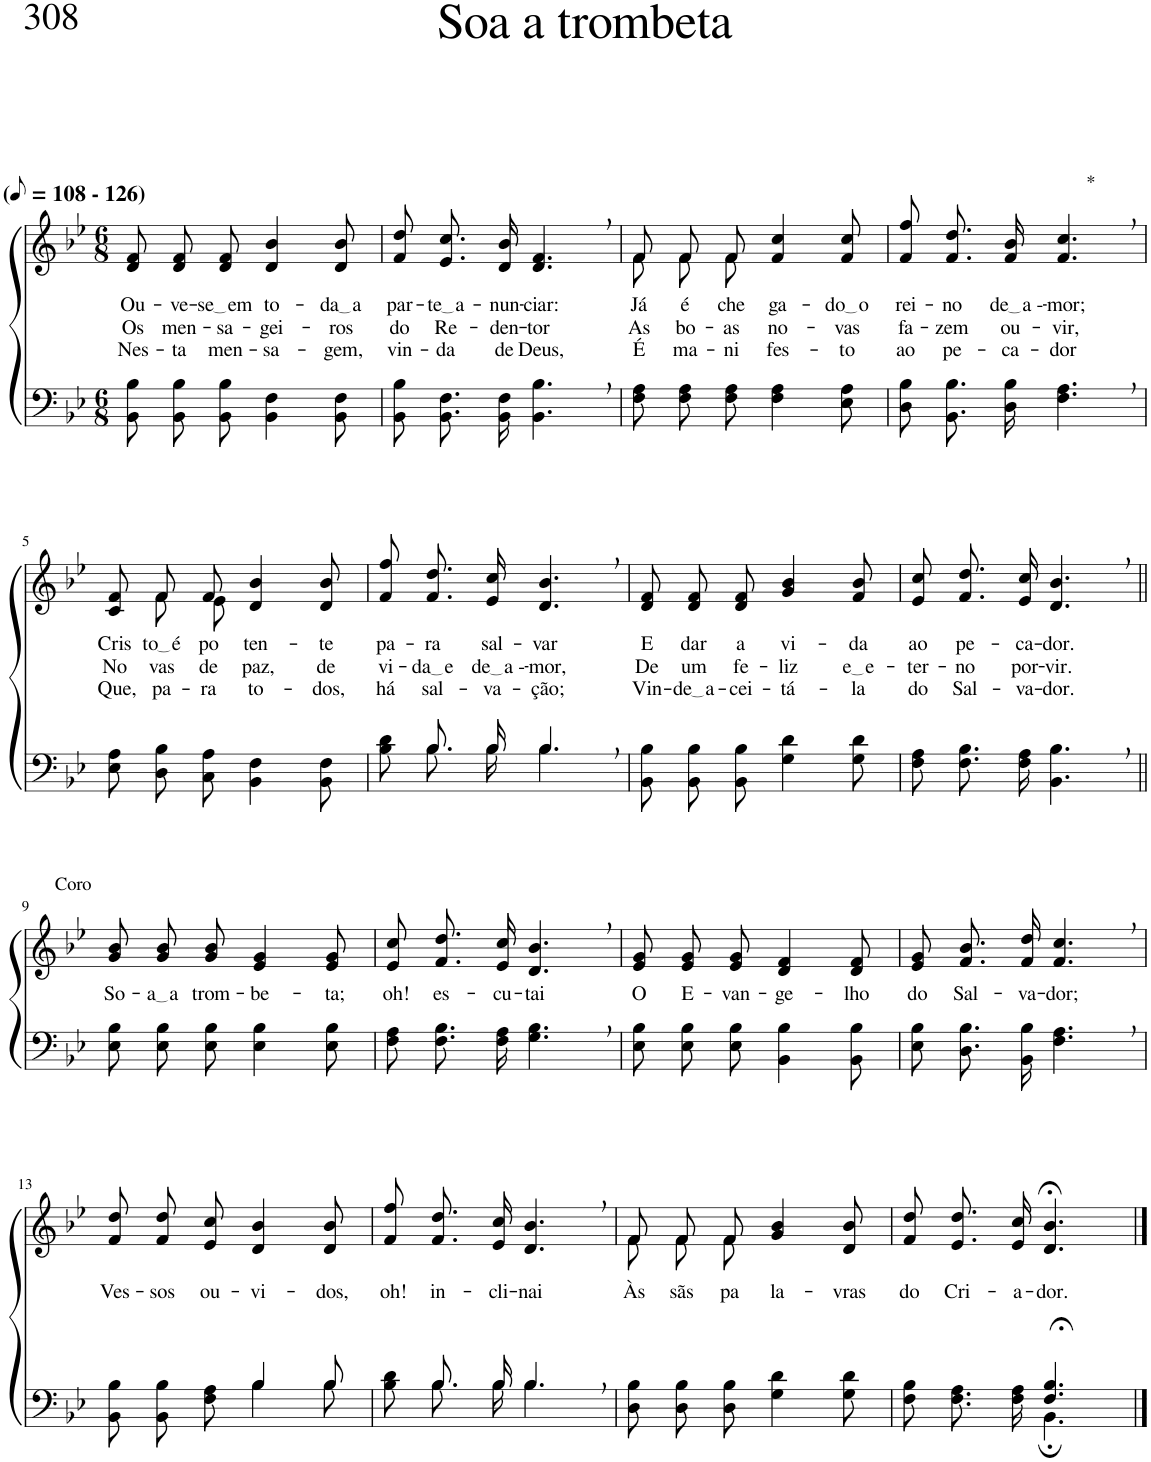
**kern	**kern	**text	**text	**text
*part2	*part1	*part1	*part1	*part1
*staff2	*staff1	*staff1	*staff1	*staff1
*I"Parte III e IV	*I"Parte I e II	*	*	*
*clefF4	*clefG2	*	*	*
*Trd1c2	*Trd1c2	*	*	*
*k[b-e-]	*k[b-e-]	*	*	*
*M6/8	*M6/8	*	*	*
*MM54	*MM54	*	*	*
=1	=1	=1	=1	=1
!	!LO:TX:a:B:t=(	!	!	!
!	!LO:TX:a:B:t=- 126)	!	!	!
!	!	!LO:LY:b	!LO:LY:b	!LO:LY:b
8BB-\ 8B-\L	8d/ 8f/L	Ou-	Os	Nes-
!	!	!LO:LY:b	!LO:LY:b	!LO:LY:b
8BB-\ 8B-\	8d/ 8f/	-ve-	men-	-ta
!	!	!LO:LY:b	!LO:LY:b	!LO:LY:b
8BB-\ 8B-\J	8d/ 8f/J	se em	-sa-	men-
!	!	!LO:LY:b	!LO:LY:b	!LO:LY:b
4BB-\ 4F\	4d/ 4b-/	to-	-gei-	-sa-
!	!	!LO:LY:b	!LO:LY:b	!LO:LY:b
8BB-\ 8F\	8d/ 8b-/	da a	-ros	-gem,
=2	=2	=2	=2	=2
!	!	!LO:LY:b	!LO:LY:b	!LO:LY:b
8BB-\ 8B-\L	8f/ 8dd/L	par-	do	vin-
!	!	!LO:LY:b	!LO:LY:b	!LO:LY:b
8.BB-\ 8.F\	8.e-/ 8.cc/	te a	Re-	-da
!	!	!LO:LY:b	!LO:LY:b	!LO:LY:b
16BB-\ 16F\Jk	16d/ 16b-/Jk	-nun-	-den-	de
!	!	!LO:LY:b	!LO:LY:b	!LO:LY:b
4.BB-\, 4.B-\,	4.d/, 4.f/,	-ciar:	-tor	Deus,
=3	=3	=3	=3	=3
*	*^	*	*	*
!	!	!	!LO:LY:b	!LO:LY:b	!LO:LY:b
8F\ 8A\L	8f/L	8f\L	Já	As	É
!	!	!	!LO:LY:b	!LO:LY:b	!LO:LY:b
8F\ 8A\	8f/	8f\	é	bo-	ma-
!	!	!	!LO:LY:b	!LO:LY:b	!LO:LY:b
8F\ 8A\J	8f/J	8f\J	che-	-as	-ni-
!	!	!	!LO:LY:b	!LO:LY:b	!LO:LY:b
4F\ 4A\	4f/ 4cc/	4.ryy	-ga-	no-	-fes-
!	!	!	!LO:LY:b	!LO:LY:b	!LO:LY:b
8E-\ 8A\	8f/ 8cc/	.	do o	-vas	-to
*	*v	*v	*	*	*
=4	=4	=4	=4	=4
!	!	!LO:LY:b	!LO:LY:b	!LO:LY:b
8D\ 8B-\L	8f/ 8ff/L	rei-	fa-	ao
!	!	!LO:LY:b	!LO:LY:b	!LO:LY:b
8.BB-\ 8.B-\	8.f/ 8.dd/	-no	-zem	pe-
!	!	!LO:LY:b	!LO:LY:b	!LO:LY:b
16D\ 16B-\Jk	16f/ 16b-/Jk	de a -	ou-	-ca-
!	!LO:TX:a:t=*	!	!	!
!	!	!LO:LY:b	!LO:LY:b	!LO:LY:b
4.F\, 4.A\,	4.f/, 4.cc/,	-mor;	-vir,	-dor
!!LO:LB:g=z
=5	=5	=5	=5	=5
!	!	!LO:LY:b	!LO:LY:b	!LO:LY:b
*	*^	*	*	*
8E-\ 8A\L	8c/ 8f/L	8ryy	Cris-	No-	Que,
!	!	!	!LO:LY:b	!LO:LY:b	!LO:LY:b
8D\ 8B-\	8f/	8f\L	to é	-vas	pa-
!	!	!	!LO:LY:b	!LO:LY:b	!LO:LY:b
8C\ 8A\J	8f/J	8e-\J	po-	de	-ra
!	!	!	!LO:LY:b	!LO:LY:b	!LO:LY:b
4BB-\ 4F\	4d/ 4b-/	4.ryy	-ten-	paz,	to-
!	!	!	!LO:LY:b	!LO:LY:b	!LO:LY:b
8BB-\ 8F\	8d/ 8b-/	.	-te	de	-dos,
*	*v	*v	*	*	*
=6	=6	=6	=6	=6
*^	*	*	*	*
!	!	!	!LO:LY:b	!LO:LY:b	!LO:LY:b
8B-\ 8d\L	8ryy	8f/ 8ff/L	pa-	vi-	há
!	!	!	!LO:LY:b	!LO:LY:b	!LO:LY:b
8.B-\	8.B-/L	8.f/ 8.dd/	-ra	da e	sal-
!	!	!	!LO:LY:b	!LO:LY:b	!LO:LY:b
16B-\Jk	16B-/Jk	16e-/ 16cc/Jk	sal-	de a -	-va-
!	!	!	!LO:LY:b	!LO:LY:b	!LO:LY:b
4.B-,\	4.B-/	4.d/, 4.b-/,	-var	-mor,	-ção;
=7	=7	=7	=7	=7	=7
!	!	!	!LO:LY:b	!LO:LY:b	!LO:LY:b
*v	*v	*	*	*	*
8BB-\ 8B-\L	8d/ 8f/L	E	De	Vin-
!	!	!LO:LY:b	!LO:LY:b	!LO:LY:b
8BB-\ 8B-\	8d/ 8f/	dar	um	de a
!	!	!LO:LY:b	!LO:LY:b	!LO:LY:b
8BB-\ 8B-\J	8d/ 8f/J	a	fe-	-cei-
!	!	!LO:LY:b	!LO:LY:b	!LO:LY:b
4G\ 4d\	4g/ 4b-/	vi-	-liz	-tá-
!	!	!LO:LY:b	!LO:LY:b	!LO:LY:b
8G\ 8d\	8f/ 8b-/	-da	e e	-la
=8	=8	=8	=8	=8
!	!	!LO:LY:b	!LO:LY:b	!LO:LY:b
8F\ 8A\L	8e-/ 8cc/L	ao	-ter-	do
!	!	!LO:LY:b	!LO:LY:b	!LO:LY:b
8.F\ 8.B-\	8.f/ 8.dd/	pe-	-no	Sal-
!	!	!LO:LY:b	!LO:LY:b	!LO:LY:b
16F\ 16A\Jk	16e-/ 16cc/Jk	-ca-	por-	-va-
!	!	!LO:LY:b	!LO:LY:b	!LO:LY:b
4.BB-\, 4.B-\,	4.d/, 4.b-/,	-dor.	-vir.	-dor.
!!LO:LB:g=z
=9||	=9||	=9||	=9||	=9||
!	!LO:TX:a:t=Coro	!	!	!
!	!	!LO:LY:b	!	!
8E-\ 8B-\L	8g/ 8b-/L	So-	.	.
!	!	!LO:LY:b	!	!
8E-\ 8B-\	8g/ 8b-/	a a	.	.
!	!	!LO:LY:b	!	!
8E-\ 8B-\J	8g/ 8b-/J	trom-	.	.
!	!	!LO:LY:b	!	!
4E-\ 4B-\	4e-/ 4g/	-be-	.	.
!	!	!LO:LY:b	!	!
8E-\ 8B-\	8e-/ 8g/	-ta;	.	.
=10	=10	=10	=10	=10
!	!	!LO:LY:b	!	!
8F\ 8A\L	8e-/ 8cc/L	oh!	.	.
!	!	!LO:LY:b	!	!
8.F\ 8.B-\	8.f/ 8.dd/	es-	.	.
!	!	!LO:LY:b	!	!
16F\ 16A\Jk	16e-/ 16cc/Jk	-cu-	.	.
!	!	!LO:LY:b	!	!
4.G\, 4.B-\,	4.d/, 4.b-/,	-tai	.	.
=11	=11	=11	=11	=11
!	!	!LO:LY:b	!	!
8E-\ 8B-\L	8e-/ 8g/L	O	.	.
!	!	!LO:LY:b	!	!
8E-\ 8B-\	8e-/ 8g/	E-	.	.
!	!	!LO:LY:b	!	!
8E-\ 8B-\J	8e-/ 8g/J	-van-	.	.
!	!	!LO:LY:b	!	!
4BB-\ 4B-\	4d/ 4f/	-ge-	.	.
!	!	!LO:LY:b	!	!
8BB-\ 8B-\	8d/ 8f/	-lho	.	.
=12	=12	=12	=12	=12
!	!	!LO:LY:b	!	!
8E-\ 8B-\L	8e-/ 8g/L	do	.	.
!	!	!LO:LY:b	!	!
8.D\ 8.B-\	8.f/ 8.b-/	Sal-	.	.
!	!	!LO:LY:b	!	!
16BB-\ 16B-\Jk	16f/ 16dd/Jk	-va-	.	.
!	!	!LO:LY:b	!	!
4.F\, 4.A\,	4.f/, 4.cc/,	-dor;	.	.
!!LO:LB:g=z
=13	=13	=13	=13	=13
*^	*	*	*	*
!	!	!	!LO:LY:b	!	!
4.ryy	8BB-\ 8B-\L	8f/ 8dd/L	Ves-	.	.
!	!	!	!LO:LY:b	!	!
.	8BB-\ 8B-\	8f/ 8dd/	-sos	.	.
!	!	!	!LO:LY:b	!	!
.	8F\ 8A\J	8e-/ 8cc/J	ou-	.	.
!	!	!	!LO:LY:b	!	!
4B-/	4B-\	4d/ 4b-/	-vi-	.	.
!	!	!	!LO:LY:b	!	!
8B-/	8B-\	8d/ 8b-/	-dos,	.	.
=14	=14	=14	=14	=14	=14
!	!	!	!LO:LY:b	!	!
8B-\ 8d\L	8ryy	8f/ 8ff/L	oh!	.	.
!	!	!	!LO:LY:b	!	!
8.B-\	8.B-/L	8.f/ 8.dd/	in-	.	.
!	!	!	!LO:LY:b	!	!
16B-\Jk	16B-/Jk	16e-/ 16cc/Jk	-cli-	.	.
!	!	!	!LO:LY:b	!	!
4.B-,\	4.B-/	4.d/, 4.b-/,	-nai	.	.
=15	=15	=15	=15	=15	=15
*	*	*^	*	*	*
!	!	!	!	!LO:LY:b	!	!
*v	*v	*	*	*	*	*
8D\ 8B-\L	8f/L	8f\L	Às	.	.
!	!	!	!LO:LY:b	!	!
8D\ 8B-\	8f/	8f\	sãs	.	.
!	!	!	!LO:LY:b	!	!
8D\ 8B-\J	8f/J	8f\J	pa-	.	.
!	!	!	!LO:LY:b	!	!
4G\ 4d\	4g/ 4b-/	4.ryy	-la-	.	.
!	!	!	!LO:LY:b	!	!
8G\ 8d\	8d/ 8b-/	.	-vras	.	.
*	*v	*v	*	*	*
=16	=16	=16	=16	=16
*^	*	*	*	*
!	!	!	!LO:LY:b	!	!
4.ryy	8F\ 8B-\L	8f/ 8dd/L	do	.	.
!	!	!	!LO:LY:b	!	!
.	8.F\ 8.A\	8.e-/ 8.dd/	Cri-	.	.
!	!	!	!LO:LY:b	!	!
.	16F\ 16A\Jk	16e-/ 16cc/Jk	-a-	.	.
!	!	!	!LO:LY:b	!	!
4.F/;< 4.B-/;<	4.BB-;\	4.d/;< 4.b-/;<	-dor.	.	.
*v	*v	*	*	*	*
==	==	==	==	==
*-	*-	*-	*-	*-
